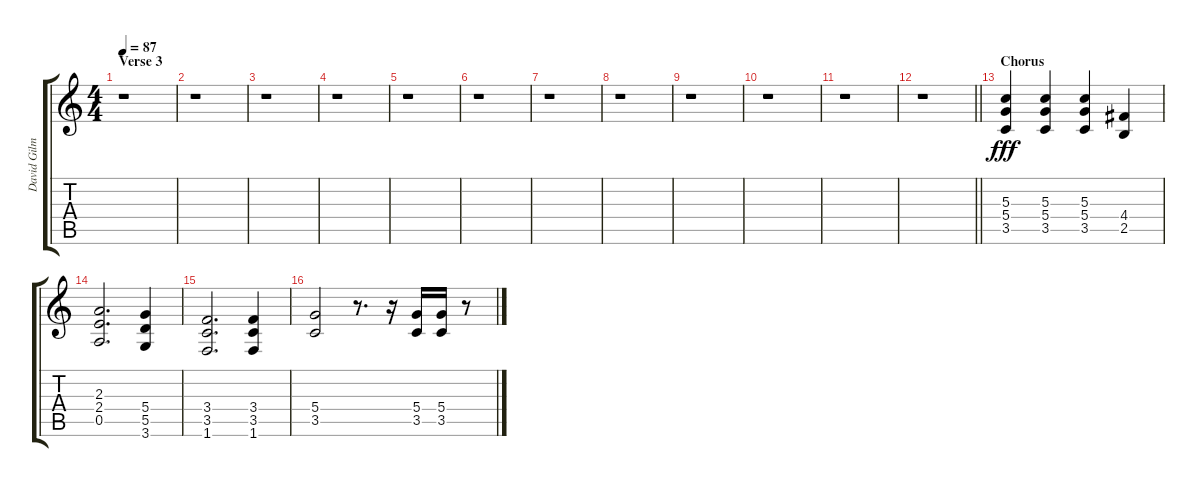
\track ("David Gilmour (Rythym Guitar)" "David Gilm") {instrument overdrivenguitar}
\staff {score tabs}
\tuning (E4 B3 G3 D3 A2 E2) {hide}
\ts (4 4)
\section ("" "Verse 3")
\tempo 87
\clef g2
\ks c
r.1{dy fff} |
r.1 |
r.1 |
r.1 |
r.1 |
r.1 |
r.1 |
r.1 |
r.1 |
r.1 |
r.1 |
\barLineRight lightlight
r.1 |
\section ("" "Chorus")
(5.3 5.4 3.5).4 (5.3 5.4 3.5).4 (5.3 5.4 3.5).4 (4.4 2.5).4 |
(2.3 2.4 0.5).2{d} (5.4 5.5 3.6).4 |
(3.4 3.5 1.6).2{d} (3.4 3.5 1.6).4 |
(5.4 3.5).2 r.8{d} r.16 (5.4 3.5).16 (5.4 3.5).16 r.8
